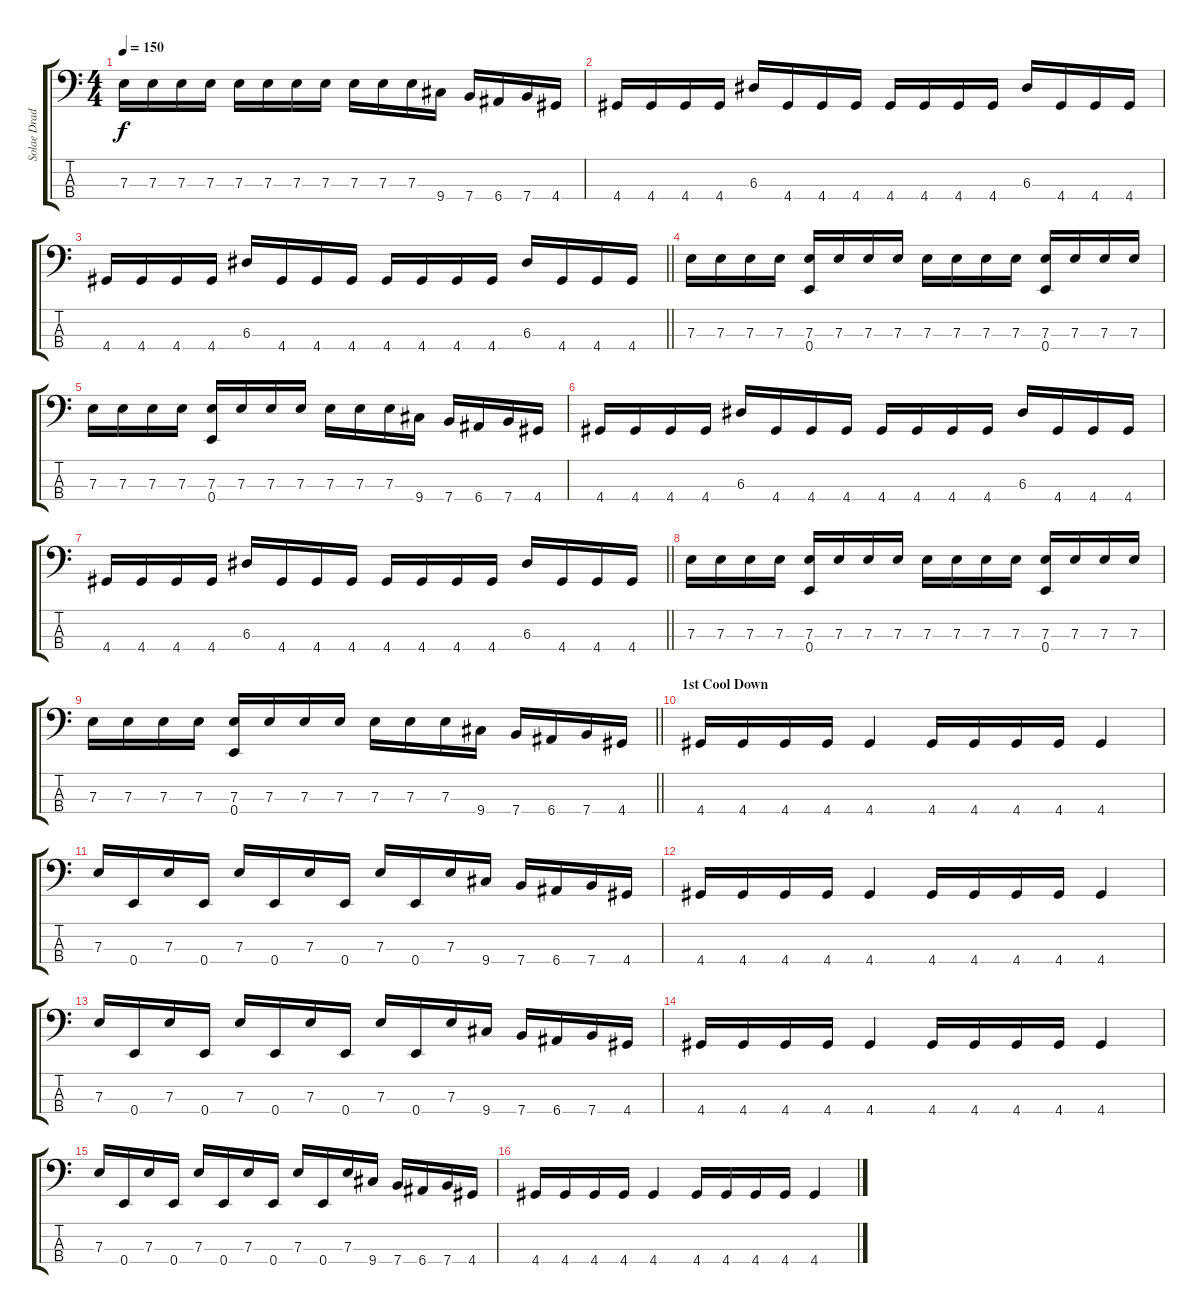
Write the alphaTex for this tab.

\track ("Solae Dradjun" "Solae Drad") {instrument electricbasspick}
\staff {score tabs}
\tuning (G2 D2 A1 E1) {hide}
\ts (4 4)
\tempo 150
\clef f4
\ks c
7.3.16{dy f} 7.3.16 7.3.16 7.3.16 7.3.16 7.3.16 7.3.16 7.3.16 7.3.16 7.3.16 7.3.16 9.4.16 7.4.16 6.4.16 7.4.16 4.4.16 |
4.4.16 4.4.16 4.4.16 4.4.16 6.3.16 4.4.16 4.4.16 4.4.16 4.4.16 4.4.16 4.4.16 4.4.16 6.3.16 4.4.16 4.4.16 4.4.16 |
\barLineRight lightlight
4.4.16 4.4.16 4.4.16 4.4.16 6.3.16 4.4.16 4.4.16 4.4.16 4.4.16 4.4.16 4.4.16 4.4.16 6.3.16 4.4.16 4.4.16 4.4.16 |
7.3.16 7.3.16 7.3.16 7.3.16 (7.3 0.4).16 7.3.16 7.3.16 7.3.16 7.3.16 7.3.16 7.3.16 7.3.16 (7.3 0.4).16 7.3.16 7.3.16 7.3.16 |
7.3.16 7.3.16 7.3.16 7.3.16 (7.3 0.4).16 7.3.16 7.3.16 7.3.16 7.3.16 7.3.16 7.3.16 9.4.16 7.4.16 6.4.16 7.4.16 4.4.16 |
4.4.16 4.4.16 4.4.16 4.4.16 6.3.16 4.4.16 4.4.16 4.4.16 4.4.16 4.4.16 4.4.16 4.4.16 6.3.16 4.4.16 4.4.16 4.4.16 |
\barLineRight lightlight
4.4.16 4.4.16 4.4.16 4.4.16 6.3.16 4.4.16 4.4.16 4.4.16 4.4.16 4.4.16 4.4.16 4.4.16 6.3.16 4.4.16 4.4.16 4.4.16 |
7.3.16 7.3.16 7.3.16 7.3.16 (7.3 0.4).16 7.3.16 7.3.16 7.3.16 7.3.16 7.3.16 7.3.16 7.3.16 (7.3 0.4).16 7.3.16 7.3.16 7.3.16 |
\barLineRight lightlight
7.3.16 7.3.16 7.3.16 7.3.16 (7.3 0.4).16 7.3.16 7.3.16 7.3.16 7.3.16 7.3.16 7.3.16 9.4.16 7.4.16 6.4.16 7.4.16 4.4.16 |
\section ("" "1st Cool Down")
4.4.16 4.4.16 4.4.16 4.4.16 4.4.4 4.4.16 4.4.16 4.4.16 4.4.16 4.4.4 |
7.3.16 0.4.16 7.3.16 0.4.16 7.3.16 0.4.16 7.3.16 0.4.16 7.3.16 0.4.16 7.3.16 9.4.16 7.4.16 6.4.16 7.4.16 4.4.16 |
4.4.16 4.4.16 4.4.16 4.4.16 4.4.4 4.4.16 4.4.16 4.4.16 4.4.16 4.4.4 |
7.3.16 0.4.16 7.3.16 0.4.16 7.3.16 0.4.16 7.3.16 0.4.16 7.3.16 0.4.16 7.3.16 9.4.16 7.4.16 6.4.16 7.4.16 4.4.16 |
4.4.16 4.4.16 4.4.16 4.4.16 4.4.4 4.4.16 4.4.16 4.4.16 4.4.16 4.4.4 |
7.3.16 0.4.16 7.3.16 0.4.16 7.3.16 0.4.16 7.3.16 0.4.16 7.3.16 0.4.16 7.3.16 9.4.16 7.4.16 6.4.16 7.4.16 4.4.16 |
4.4.16 4.4.16 4.4.16 4.4.16 4.4.4 4.4.16 4.4.16 4.4.16 4.4.16 4.4.4
